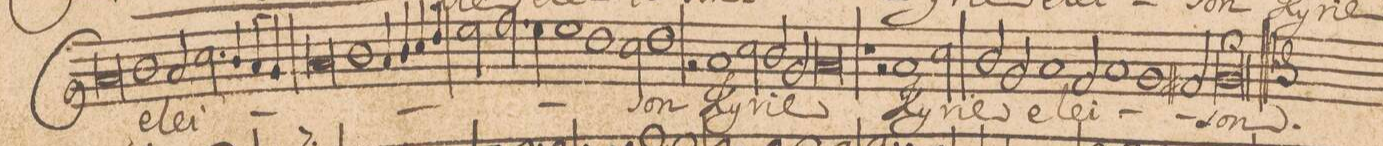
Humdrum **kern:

**kern	**text
*I"CANTVS.	*
*clefG2	*
*k[]	*
*met(c|)	*
*M2/1	*
0a	.
=52-	=52-
1b	e-
=53-	=53-
2a/	-lei-
2.cc\	.
4b/	.
4a/	.
4g/	.
=54-	=54-
0a	.
=55-	=55-
1b	.
4a/	.
4b/	.
4cc/	.
4dd/	.
=56-	=56-
2ee\	.
2.ff\	.
4ee\	.
1ee\	.
=57-	=57-
1dd	.
2cc\	.
=58-	=58-
1dd	-son
2rg	.
1a/	Ky-
=59-	=59-
2cc\	-ri-
2b/	-e
2g/	.
=60-	=60-
0a	.
=61-	=61-
1r	.
2rg	.
1a/	Ky-
=62-	=62-
2cc\	-ri-
2b/	-e
2g/	.
=63-	=63-
1a	e-
2f/	-lei-
1a/	.
=64-	=64-
1g	.
2f#X/	.
=65-	=65-
0g;>	-son.
==	==
*-	*-
